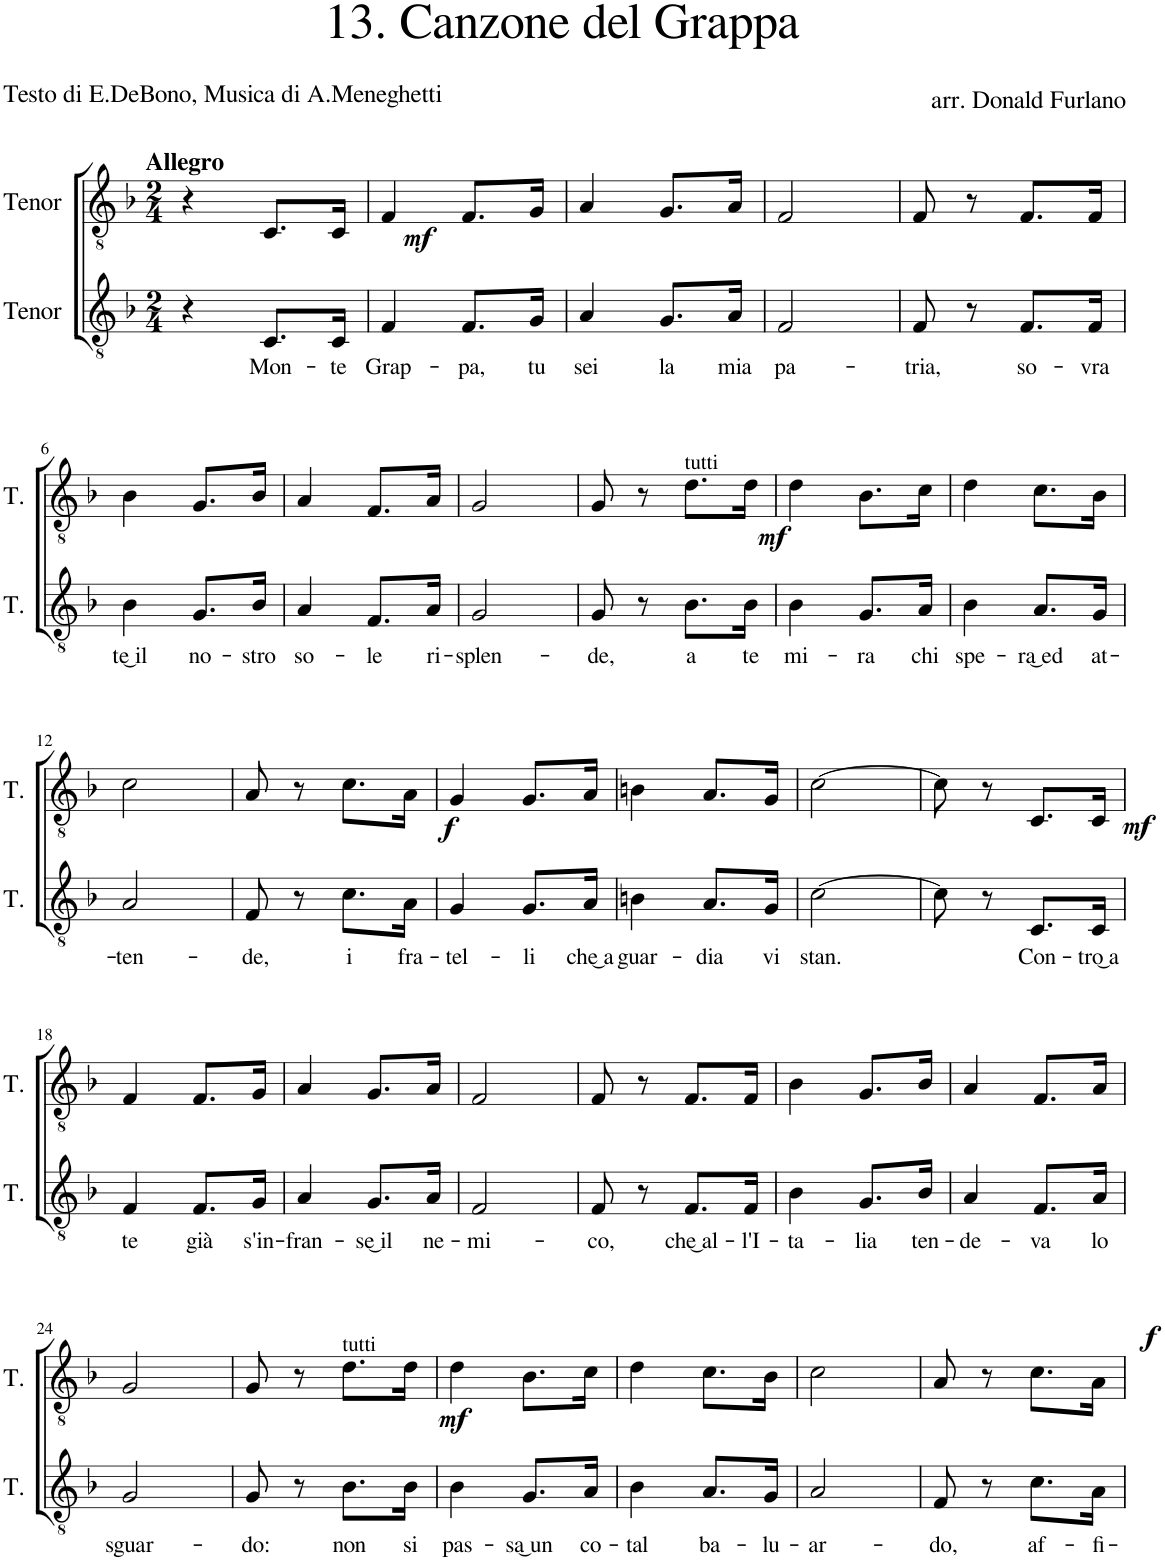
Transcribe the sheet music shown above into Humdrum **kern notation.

**kern	**text	**kern	**dynam
*part2	*part2	*part1	*part1
*staff2	*staff2	*staff1	*staff1
*I"Tenor	*	*I"Tenor	*
*I'T.	*	*I'T.	*
*clefGv2	*	*clefGv2	*
*k[b-]	*	*k[b-]	*
*M2/4	*	*M2/4	*
=1	=1	=1	=1
!	!	!LO:TX:a:B:t=Allegro	!
4r	.	4r	.
!	!LO:LY:b	!	!LO:DY:b
8.C/L	Mon-	8.C/L	mf
!	!LO:LY:b	!	!
16C/Jk	-te	16C/Jk	.
=2	=2	=2	=2
!	!LO:LY:b	!	!
4F/	Grap-	4F/	.
!	!LO:LY:b	!	!
8.F/L	-pa,	8.F/L	.
!	!LO:LY:b	!	!
16G/Jk	tu	16G/Jk	.
=3	=3	=3	=3
!	!LO:LY:b	!	!
4A/	sei	4A/	.
!	!LO:LY:b	!	!
8.G/L	la	8.G/L	.
!	!LO:LY:b	!	!
16A/Jk	mia	16A/Jk	.
=4	=4	=4	=4
!	!LO:LY:b	!	!
2F/	pa-	2F/	.
=5	=5	=5	=5
!	!LO:LY:b	!	!
8F/	-tria,	8F/	.
8r	.	8r	.
!	!LO:LY:b	!	!
8.F/L	so-	8.F/L	.
!	!LO:LY:b	!	!
16F/Jk	-vra	16F/Jk	.
!!LO:LB:g=z
=6	=6	=6	=6
!	!LO:LY:b	!	!
4B-\	te͜ il	4B-\	.
!	!LO:LY:b	!	!
8.G/L	no-	8.G/L	.
!	!LO:LY:b	!	!
16B-/Jk	-stro	16B-/Jk	.
=7	=7	=7	=7
!	!LO:LY:b	!	!
4A/	so-	4A/	.
!	!LO:LY:b	!	!
8.F/L	-le	8.F/L	.
!	!LO:LY:b	!	!
16A/Jk	ri-	16A/Jk	.
=8	=8	=8	=8
!	!LO:LY:b	!	!
2G/	-splen-	2G/	.
=9	=9	=9	=9
!	!LO:LY:b	!	!
8G/	-de,	8G/	.
8r	.	8r	.
!	!	!LO:TX:a:t=tutti	!
!	!LO:LY:b	!	!LO:DY:b
8.B-\L	a	8.d\L	mf
!	!LO:LY:b	!	!
16B-\Jk	te	16d\Jk	.
=10	=10	=10	=10
!	!LO:LY:b	!	!
4B-\	mi-	4d\	.
!	!LO:LY:b	!	!
8.G/L	-ra	8.B-\L	.
!	!LO:LY:b	!	!
16A/Jk	chi	16c\Jk	.
=11	=11	=11	=11
!	!LO:LY:b	!	!
4B-\	spe-	4d\	.
!	!LO:LY:b	!	!
8.A/L	-ra͜ ed	8.c\L	.
!	!LO:LY:b	!	!
16G/Jk	at-	16B-\Jk	.
!!LO:LB:g=z
=12	=12	=12	=12
!	!LO:LY:b	!	!
2A/	-ten-	2c\	.
=13	=13	=13	=13
!	!LO:LY:b	!	!
8F/	-de,	8A/	.
8r	.	8r	.
!	!LO:LY:b	!	!LO:DY:b
8.c\L	i	8.c\L	f
!	!LO:LY:b	!	!
16A\Jk	fra-	16A\Jk	.
=14	=14	=14	=14
!	!LO:LY:b	!	!
4G/	-tel-	4G/	.
!	!LO:LY:b	!	!
8.G/L	-li	8.G/L	.
!	!LO:LY:b	!	!
16A/Jk	che͜ a	16A/Jk	.
=15	=15	=15	=15
!	!LO:LY:b	!	!
4Bn\	guar-	4Bn\	.
!	!LO:LY:b	!	!
8.A/L	-dia	8.A/L	.
!	!LO:LY:b	!	!
16G/Jk	vi	16G/Jk	.
=16	=16	=16	=16
!	!LO:LY:b	!	!
[2c\	stan.	[2c\	.
=17	=17	=17	=17
8c\]	.	8c\]	.
8r	.	8r	.
!	!LO:LY:b	!	!LO:DY:b
8.C/L	Con-	8.C/L	mf
!	!LO:LY:b	!	!
16C/Jk	-tro͜ a	16C/Jk	.
!!LO:LB:g=z
=18	=18	=18	=18
!	!LO:LY:b	!	!
4F/	te	4F/	.
!	!LO:LY:b	!	!
8.F/L	già	8.F/L	.
!	!LO:LY:b	!	!
16G/Jk	s'in-	16G/Jk	.
=19	=19	=19	=19
!	!LO:LY:b	!	!
4A/	-fran-	4A/	.
!	!LO:LY:b	!	!
8.G/L	-se͜ il	8.G/L	.
!	!LO:LY:b	!	!
16A/Jk	ne-	16A/Jk	.
=20	=20	=20	=20
!	!LO:LY:b	!	!
2F/	-mi-	2F/	.
=21	=21	=21	=21
!	!LO:LY:b	!	!
8F/	-co,	8F/	.
8r	.	8r	.
!	!LO:LY:b	!	!
8.F/L	che͜ al-	8.F/L	.
!	!LO:LY:b	!	!
16F/Jk	-l'I-	16F/Jk	.
=22	=22	=22	=22
!	!LO:LY:b	!	!
4B-\	-ta-	4B-\	.
!	!LO:LY:b	!	!
8.G/L	-lia	8.G/L	.
!	!LO:LY:b	!	!
16B-/Jk	ten-	16B-/Jk	.
=23	=23	=23	=23
!	!LO:LY:b	!	!
4A/	-de-	4A/	.
!	!LO:LY:b	!	!
8.F/L	-va	8.F/L	.
!	!LO:LY:b	!	!
16A/Jk	lo	16A/Jk	.
!!LO:LB:g=z
=24	=24	=24	=24
!	!LO:LY:b	!	!
2G/	sguar-	2G/	.
=25	=25	=25	=25
!	!LO:LY:b	!	!
8G/	-do:	8G/	.
8r	.	8r	.
!	!	!LO:TX:a:t=tutti	!
!	!LO:LY:b	!	!LO:DY:b
8.B-\L	non	8.d\L	mf
!	!LO:LY:b	!	!
16B-\Jk	si	16d\Jk	.
=26	=26	=26	=26
!	!LO:LY:b	!	!
4B-\	pas-	4d\	.
!	!LO:LY:b	!	!
8.G/L	-sa͜ un	8.B-\L	.
!	!LO:LY:b	!	!
16A/Jk	co-	16c\Jk	.
=27	=27	=27	=27
!	!LO:LY:b	!	!
4B-\	-tal	4d\	.
!	!LO:LY:b	!	!
8.A/L	ba-	8.c\L	.
!	!LO:LY:b	!	!
16G/Jk	-lu-	16B-\Jk	.
=28	=28	=28	=28
!	!LO:LY:b	!	!
2A/	-ar-	2c\	.
=29	=29	=29	=29
!	!LO:LY:b	!	!
8F/	-do,	8A/	.
8r	.	8r	.
!	!LO:LY:b	!	!LO:DY:b
8.c\L	af-	8.c\L	f
!	!LO:LY:b	!	!
16A\Jk	-fi-	16A\Jk	.
=	=	=	=
*-	*-	*-	*-
